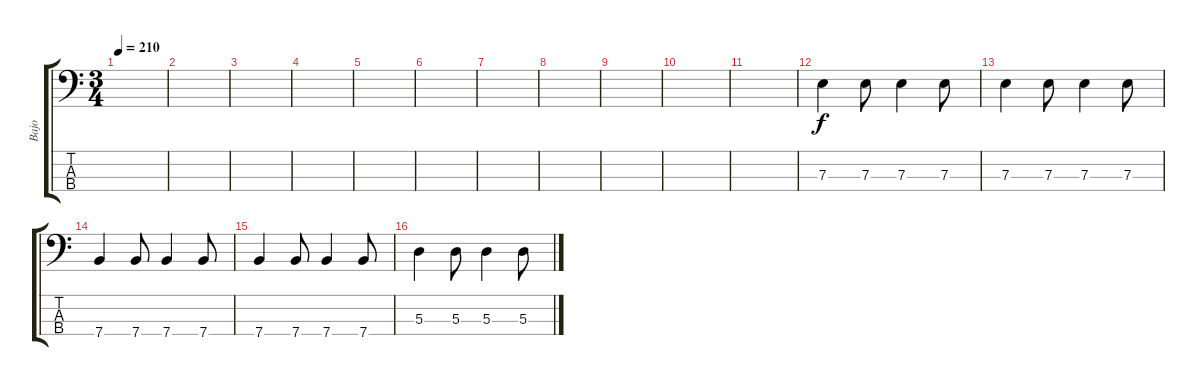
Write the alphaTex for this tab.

\track ("Bajo" "Bajo") {instrument electricbassfinger}
\staff {score tabs}
\tuning (G2 D2 A1 E1) {hide}
\ts (3 4)
\tempo 210
\clef f4
\ks c
|
|
|
|
|
|
|
|
|
|
|
7.3.4 7.3.8 7.3.4 7.3.8 |
7.3.4 7.3.8 7.3.4 7.3.8 |
7.4.4 7.4.8 7.4.4 7.4.8 |
7.4.4 7.4.8 7.4.4 7.4.8 |
5.3.4 5.3.8 5.3.4 5.3.8
